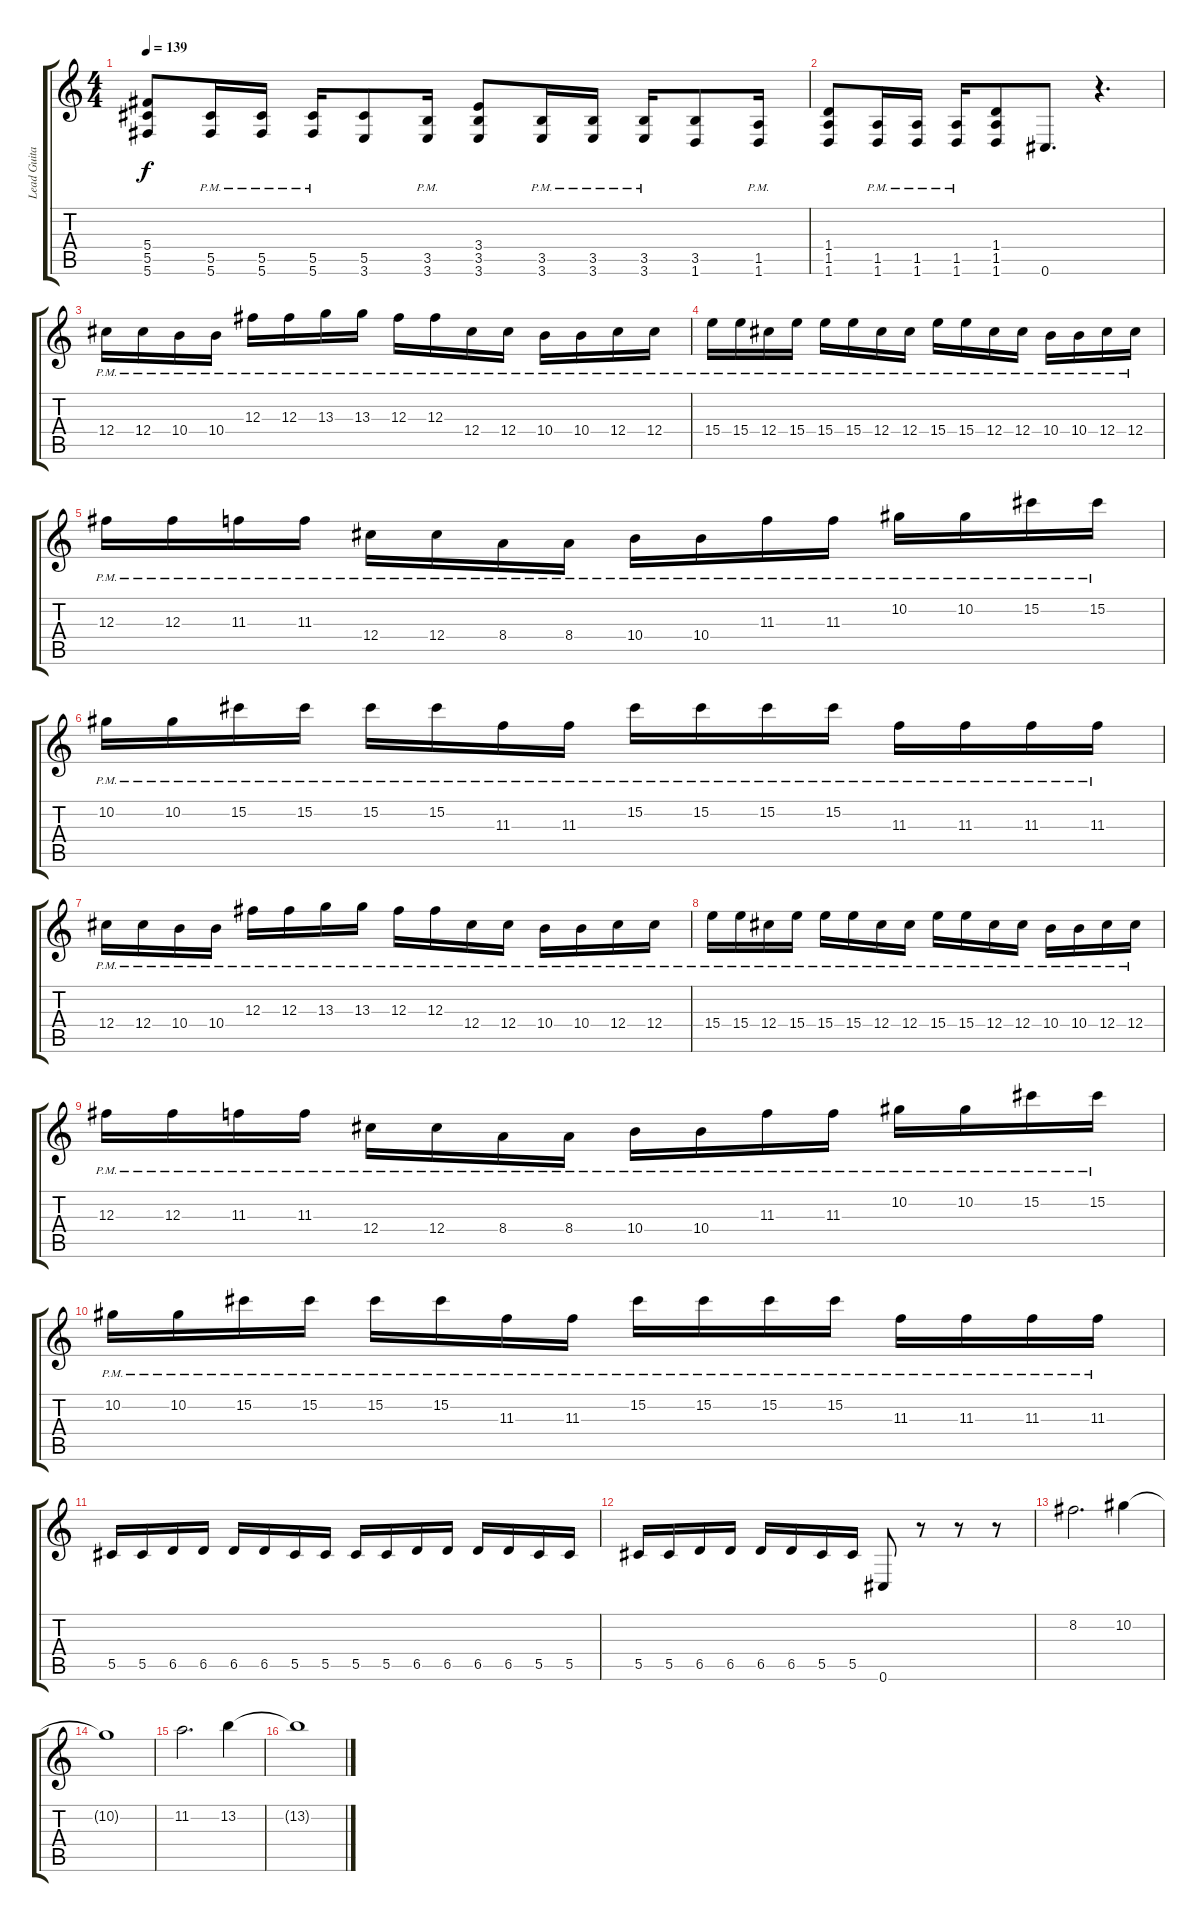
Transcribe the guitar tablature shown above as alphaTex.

\track ("Lead Guitar" "Lead Guita") {instrument distortionguitar}
\staff {score tabs}
\tuning (Eb4 Bb3 Gb3 Db3 Ab2 Db2) {hide}
\ts (4 4)
\tempo 139
\clef g2
\ks c
(5.4 5.5 5.6).8{dy f} (5.5{pm} 5.6{pm}).16 (5.5{pm} 5.6{pm}).16 (5.5{pm} 5.6{pm}).16 (5.5 3.6).8 (3.5{pm} 3.6{pm}).16 (3.4 3.5 3.6).8 (3.5{pm} 3.6{pm}).16 (3.5{pm} 3.6{pm}).16 (3.5{pm} 3.6{pm}).16 (3.5 1.6).8 (1.5{pm} 1.6{pm}).16 |
(1.4 1.5 1.6).8 (1.5{pm} 1.6{pm}).16 (1.5{pm} 1.6{pm}).16 (1.5{pm} 1.6{pm}).16 (1.4 1.5 1.6).8 0.6.8{d} r.4{d} |
12.4{pm}.16 12.4{pm}.16 10.4{pm}.16 10.4{pm}.16 12.3{pm}.16 12.3{pm}.16 13.3{pm}.16 13.3{pm}.16 12.3{pm}.16 12.3{pm}.16 12.4{pm}.16 12.4{pm}.16 10.4{pm}.16 10.4{pm}.16 12.4{pm}.16 12.4{pm}.16 |
15.4{pm}.16 15.4{pm}.16 12.4{pm}.16 15.4{pm}.16 15.4{pm}.16 15.4{pm}.16 12.4{pm}.16 12.4{pm}.16 15.4{pm}.16 15.4{pm}.16 12.4{pm}.16 12.4{pm}.16 10.4{pm}.16 10.4{pm}.16 12.4{pm}.16 12.4{pm}.16 |
12.3{pm}.16 12.3{pm}.16 11.3{pm}.16 11.3{pm}.16 12.4{pm}.16 12.4{pm}.16 8.4{pm}.16 8.4{pm}.16 10.4{pm}.16 10.4{pm}.16 11.3{pm}.16 11.3{pm}.16 10.2{pm}.16 10.2{pm}.16 15.2{pm}.16 15.2{pm}.16 |
10.2{pm}.16 10.2{pm}.16 15.2{pm}.16 15.2{pm}.16 15.2{pm}.16 15.2{pm}.16 11.3{pm}.16 11.3{pm}.16 15.2{pm}.16 15.2{pm}.16 15.2{pm}.16 15.2{pm}.16 11.3{pm}.16 11.3{pm}.16 11.3{pm}.16 11.3{pm}.16 |
12.4{pm}.16 12.4{pm}.16 10.4{pm}.16 10.4{pm}.16 12.3{pm}.16 12.3{pm}.16 13.3{pm}.16 13.3{pm}.16 12.3{pm}.16 12.3{pm}.16 12.4{pm}.16 12.4{pm}.16 10.4{pm}.16 10.4{pm}.16 12.4{pm}.16 12.4{pm}.16 |
15.4{pm}.16 15.4{pm}.16 12.4{pm}.16 15.4{pm}.16 15.4{pm}.16 15.4{pm}.16 12.4{pm}.16 12.4{pm}.16 15.4{pm}.16 15.4{pm}.16 12.4{pm}.16 12.4{pm}.16 10.4{pm}.16 10.4{pm}.16 12.4{pm}.16 12.4{pm}.16 |
12.3{pm}.16 12.3{pm}.16 11.3{pm}.16 11.3{pm}.16 12.4{pm}.16 12.4{pm}.16 8.4{pm}.16 8.4{pm}.16 10.4{pm}.16 10.4{pm}.16 11.3{pm}.16 11.3{pm}.16 10.2{pm}.16 10.2{pm}.16 15.2{pm}.16 15.2{pm}.16 |
10.2{pm}.16 10.2{pm}.16 15.2{pm}.16 15.2{pm}.16 15.2{pm}.16 15.2{pm}.16 11.3{pm}.16 11.3{pm}.16 15.2{pm}.16 15.2{pm}.16 15.2{pm}.16 15.2{pm}.16 11.3{pm}.16 11.3{pm}.16 11.3{pm}.16 11.3{pm}.16 |
5.5.16 5.5.16 6.5.16 6.5.16 6.5.16 6.5.16 5.5.16 5.5.16 5.5.16 5.5.16 6.5.16 6.5.16 6.5.16 6.5.16 5.5.16 5.5.16 |
5.5.16 5.5.16 6.5.16 6.5.16 6.5.16 6.5.16 5.5.16 5.5.16 0.6.8 r.8 r.8 r.8 |
8.2.2{d} 10.2.4 |
10.2{t}.1 |
11.2.2{d} 13.2.4 |
13.2{t}.1
